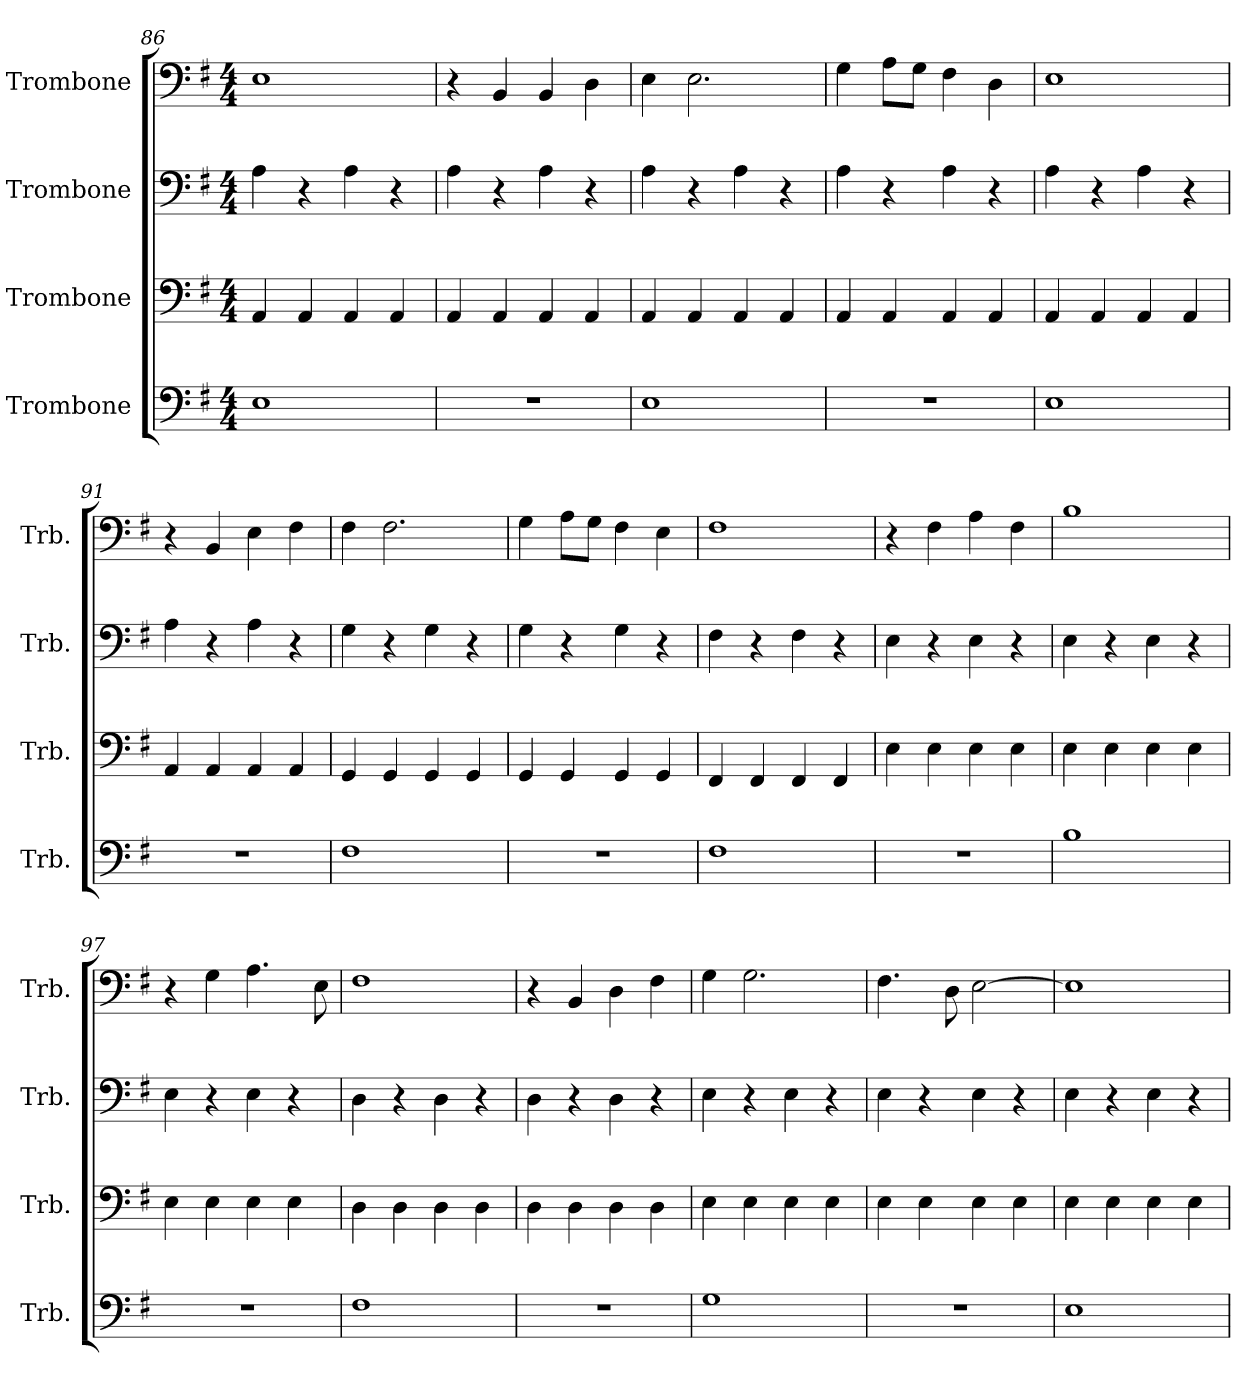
**kern	**kern	**kern	**kern
*part4	*part3	*part2	*part1
*staff4	*staff3	*staff2	*staff1
*I"Trombone	*I"Trombone	*I"Trombone	*I"Trombone
*I'Trb.	*I'Trb.	*I'Trb.	*I'Trb.
*clefF4	*clefF4	*clefF4	*clefF4
*k[f#]	*k[f#]	*k[f#]	*k[f#]
*M4/4	*M4/4	*M4/4	*M4/4
=86	=86	=86	=86
1E	4AA/	4A\	1E
.	4AA/	4r	.
.	4AA/	4A\	.
.	4AA/	4r	.
=87	=87	=87	=87
1r	4AA/	4A\	4r
.	4AA/	4r	4BB/
.	4AA/	4A\	4BB/
.	4AA/	4r	4D\
=88	=88	=88	=88
1E	4AA/	4A\	4E\
.	4AA/	4r	2.E\
.	4AA/	4A\	.
.	4AA/	4r	.
!!LO:PB:g=z
=89	=89	=89	=89
1r	4AA/	4A\	4G\
.	4AA/	4r	8A\L
.	.	.	8G\J
.	4AA/	4A\	4F#\
.	4AA/	4r	4D\
=90	=90	=90	=90
1E	4AA/	4A\	1E
.	4AA/	4r	.
.	4AA/	4A\	.
.	4AA/	4r	.
=91	=91	=91	=91
1r	4AA/	4A\	4r
.	4AA/	4r	4BB/
.	4AA/	4A\	4E\
.	4AA/	4r	4F#\
=92	=92	=92	=92
1F#	4GG/	4G\	4F#\
.	4GG/	4r	2.F#\
.	4GG/	4G\	.
.	4GG/	4r	.
=93	=93	=93	=93
1r	4GG/	4G\	4G\
.	4GG/	4r	8A\L
.	.	.	8G\J
.	4GG/	4G\	4F#\
.	4GG/	4r	4E\
=94	=94	=94	=94
1F#	4FF#/	4F#\	1F#
.	4FF#/	4r	.
.	4FF#/	4F#\	.
.	4FF#/	4r	.
=95	=95	=95	=95
1r	4E\	4E\	4r
.	4E\	4r	4F#\
.	4E\	4E\	4A\
.	4E\	4r	4F#\
=96	=96	=96	=96
1B	4E\	4E\	1B
.	4E\	4r	.
.	4E\	4E\	.
.	4E\	4r	.
!!LO:LB:g=z
=97	=97	=97	=97
1r	4E\	4E\	4r
.	4E\	4r	4G\
.	4E\	4E\	4.A\
.	4E\	4r	.
.	.	.	8E\
=98	=98	=98	=98
1F#	4D\	4D\	1F#
.	4D\	4r	.
.	4D\	4D\	.
.	4D\	4r	.
=99	=99	=99	=99
1r	4D\	4D\	4r
.	4D\	4r	4BB/
.	4D\	4D\	4D\
.	4D\	4r	4F#\
=100	=100	=100	=100
1G	4E\	4E\	4G\
.	4E\	4r	2.G\
.	4E\	4E\	.
.	4E\	4r	.
=101	=101	=101	=101
1r	4E\	4E\	4.F#\
.	4E\	4r	.
.	.	.	8D\
.	4E\	4E\	[2E\
.	4E\	4r	.
=102	=102	=102	=102
1E	4E\	4E\	1E]
.	4E\	4r	.
.	4E\	4E\	.
.	4E\	4r	.
=	=	=	=
*-	*-	*-	*-
